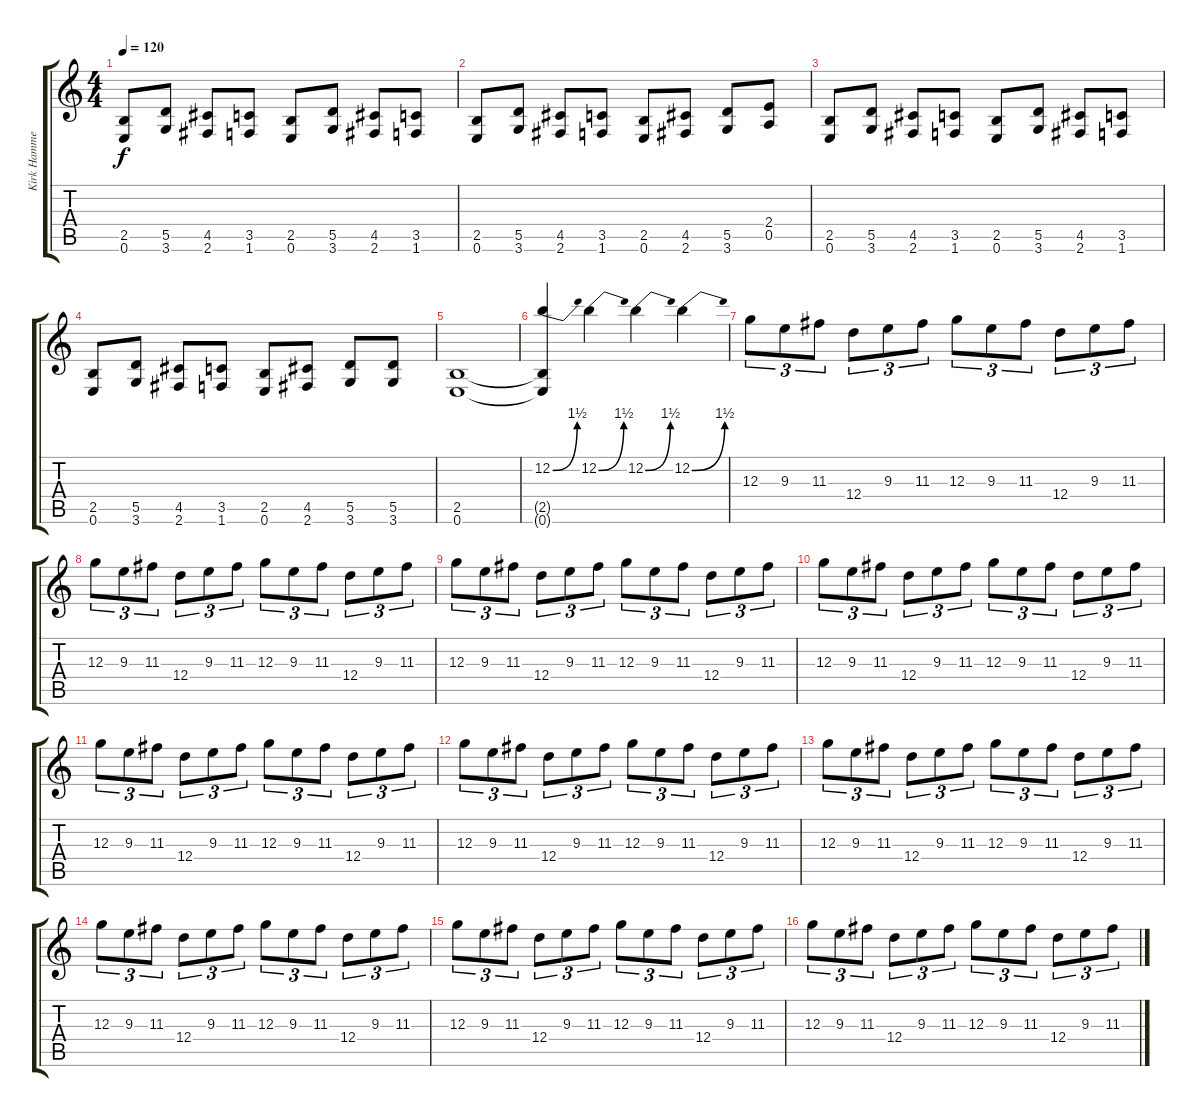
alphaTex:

\track ("Kirk Hammett" "Kirk Hamme") {instrument distortionguitar}
\staff {score tabs}
\tuning (E4 B3 G3 D3 A2 E2) {hide}
\ts (4 4)
\tempo 120
\clef g2
\ks c
(2.5 0.6).8{dy f} (5.5 3.6).8 (4.5 2.6).8 (3.5 1.6).8 (2.5 0.6).8 (5.5 3.6).8 (4.5 2.6).8 (3.5 1.6).8 |
(2.5 0.6).8 (5.5 3.6).8 (4.5 2.6).8 (3.5 1.6).8 (2.5 0.6).8 (4.5 2.6).8 (5.5 3.6).8 (2.4 0.5).8 |
(2.5 0.6).8 (5.5 3.6).8 (4.5 2.6).8 (3.5 1.6).8 (2.5 0.6).8 (5.5 3.6).8 (4.5 2.6).8 (3.5 1.6).8 |
(2.5 0.6).8 (5.5 3.6).8 (4.5 2.6).8 (3.5 1.6).8 (2.5 0.6).8 (4.5 2.6).8 (5.5 3.6).8 (5.5 3.6).8 |
(2.5 0.6).1 |
(12.2{be (bend 0 0 60 6)} 2.5{t} 0.6{t}).4 12.2{be (bend 0 0 60 6)}.4 12.2{be (bend 0 0 60 6)}.4 12.2{be (bend 0 0 60 6)}.4 |
12.3.8{tu (3 2)} 9.3.8{tu (3 2)} 11.3.8{tu (3 2)} 12.4.8{tu (3 2)} 9.3.8{tu (3 2)} 11.3.8{tu (3 2)} 12.3.8{tu (3 2)} 9.3.8{tu (3 2)} 11.3.8{tu (3 2)} 12.4.8{tu (3 2)} 9.3.8{tu (3 2)} 11.3.8{tu (3 2)} |
12.3.8{tu (3 2)} 9.3.8{tu (3 2)} 11.3.8{tu (3 2)} 12.4.8{tu (3 2)} 9.3.8{tu (3 2)} 11.3.8{tu (3 2)} 12.3.8{tu (3 2)} 9.3.8{tu (3 2)} 11.3.8{tu (3 2)} 12.4.8{tu (3 2)} 9.3.8{tu (3 2)} 11.3.8{tu (3 2)} |
12.3.8{tu (3 2)} 9.3.8{tu (3 2)} 11.3.8{tu (3 2)} 12.4.8{tu (3 2)} 9.3.8{tu (3 2)} 11.3.8{tu (3 2)} 12.3.8{tu (3 2)} 9.3.8{tu (3 2)} 11.3.8{tu (3 2)} 12.4.8{tu (3 2)} 9.3.8{tu (3 2)} 11.3.8{tu (3 2)} |
12.3.8{tu (3 2)} 9.3.8{tu (3 2)} 11.3.8{tu (3 2)} 12.4.8{tu (3 2)} 9.3.8{tu (3 2)} 11.3.8{tu (3 2)} 12.3.8{tu (3 2)} 9.3.8{tu (3 2)} 11.3.8{tu (3 2)} 12.4.8{tu (3 2)} 9.3.8{tu (3 2)} 11.3.8{tu (3 2)} |
12.3.8{tu (3 2)} 9.3.8{tu (3 2)} 11.3.8{tu (3 2)} 12.4.8{tu (3 2)} 9.3.8{tu (3 2)} 11.3.8{tu (3 2)} 12.3.8{tu (3 2)} 9.3.8{tu (3 2)} 11.3.8{tu (3 2)} 12.4.8{tu (3 2)} 9.3.8{tu (3 2)} 11.3.8{tu (3 2)} |
12.3.8{tu (3 2)} 9.3.8{tu (3 2)} 11.3.8{tu (3 2)} 12.4.8{tu (3 2)} 9.3.8{tu (3 2)} 11.3.8{tu (3 2)} 12.3.8{tu (3 2)} 9.3.8{tu (3 2)} 11.3.8{tu (3 2)} 12.4.8{tu (3 2)} 9.3.8{tu (3 2)} 11.3.8{tu (3 2)} |
12.3.8{tu (3 2)} 9.3.8{tu (3 2)} 11.3.8{tu (3 2)} 12.4.8{tu (3 2)} 9.3.8{tu (3 2)} 11.3.8{tu (3 2)} 12.3.8{tu (3 2)} 9.3.8{tu (3 2)} 11.3.8{tu (3 2)} 12.4.8{tu (3 2)} 9.3.8{tu (3 2)} 11.3.8{tu (3 2)} |
12.3.8{tu (3 2)} 9.3.8{tu (3 2)} 11.3.8{tu (3 2)} 12.4.8{tu (3 2)} 9.3.8{tu (3 2)} 11.3.8{tu (3 2)} 12.3.8{tu (3 2)} 9.3.8{tu (3 2)} 11.3.8{tu (3 2)} 12.4.8{tu (3 2)} 9.3.8{tu (3 2)} 11.3.8{tu (3 2)} |
12.3.8{tu (3 2)} 9.3.8{tu (3 2)} 11.3.8{tu (3 2)} 12.4.8{tu (3 2)} 9.3.8{tu (3 2)} 11.3.8{tu (3 2)} 12.3.8{tu (3 2)} 9.3.8{tu (3 2)} 11.3.8{tu (3 2)} 12.4.8{tu (3 2)} 9.3.8{tu (3 2)} 11.3.8{tu (3 2)} |
12.3.8{tu (3 2)} 9.3.8{tu (3 2)} 11.3.8{tu (3 2)} 12.4.8{tu (3 2)} 9.3.8{tu (3 2)} 11.3.8{tu (3 2)} 12.3.8{tu (3 2)} 9.3.8{tu (3 2)} 11.3.8{tu (3 2)} 12.4.8{tu (3 2)} 9.3.8{tu (3 2)} 11.3.8{tu (3 2)}
